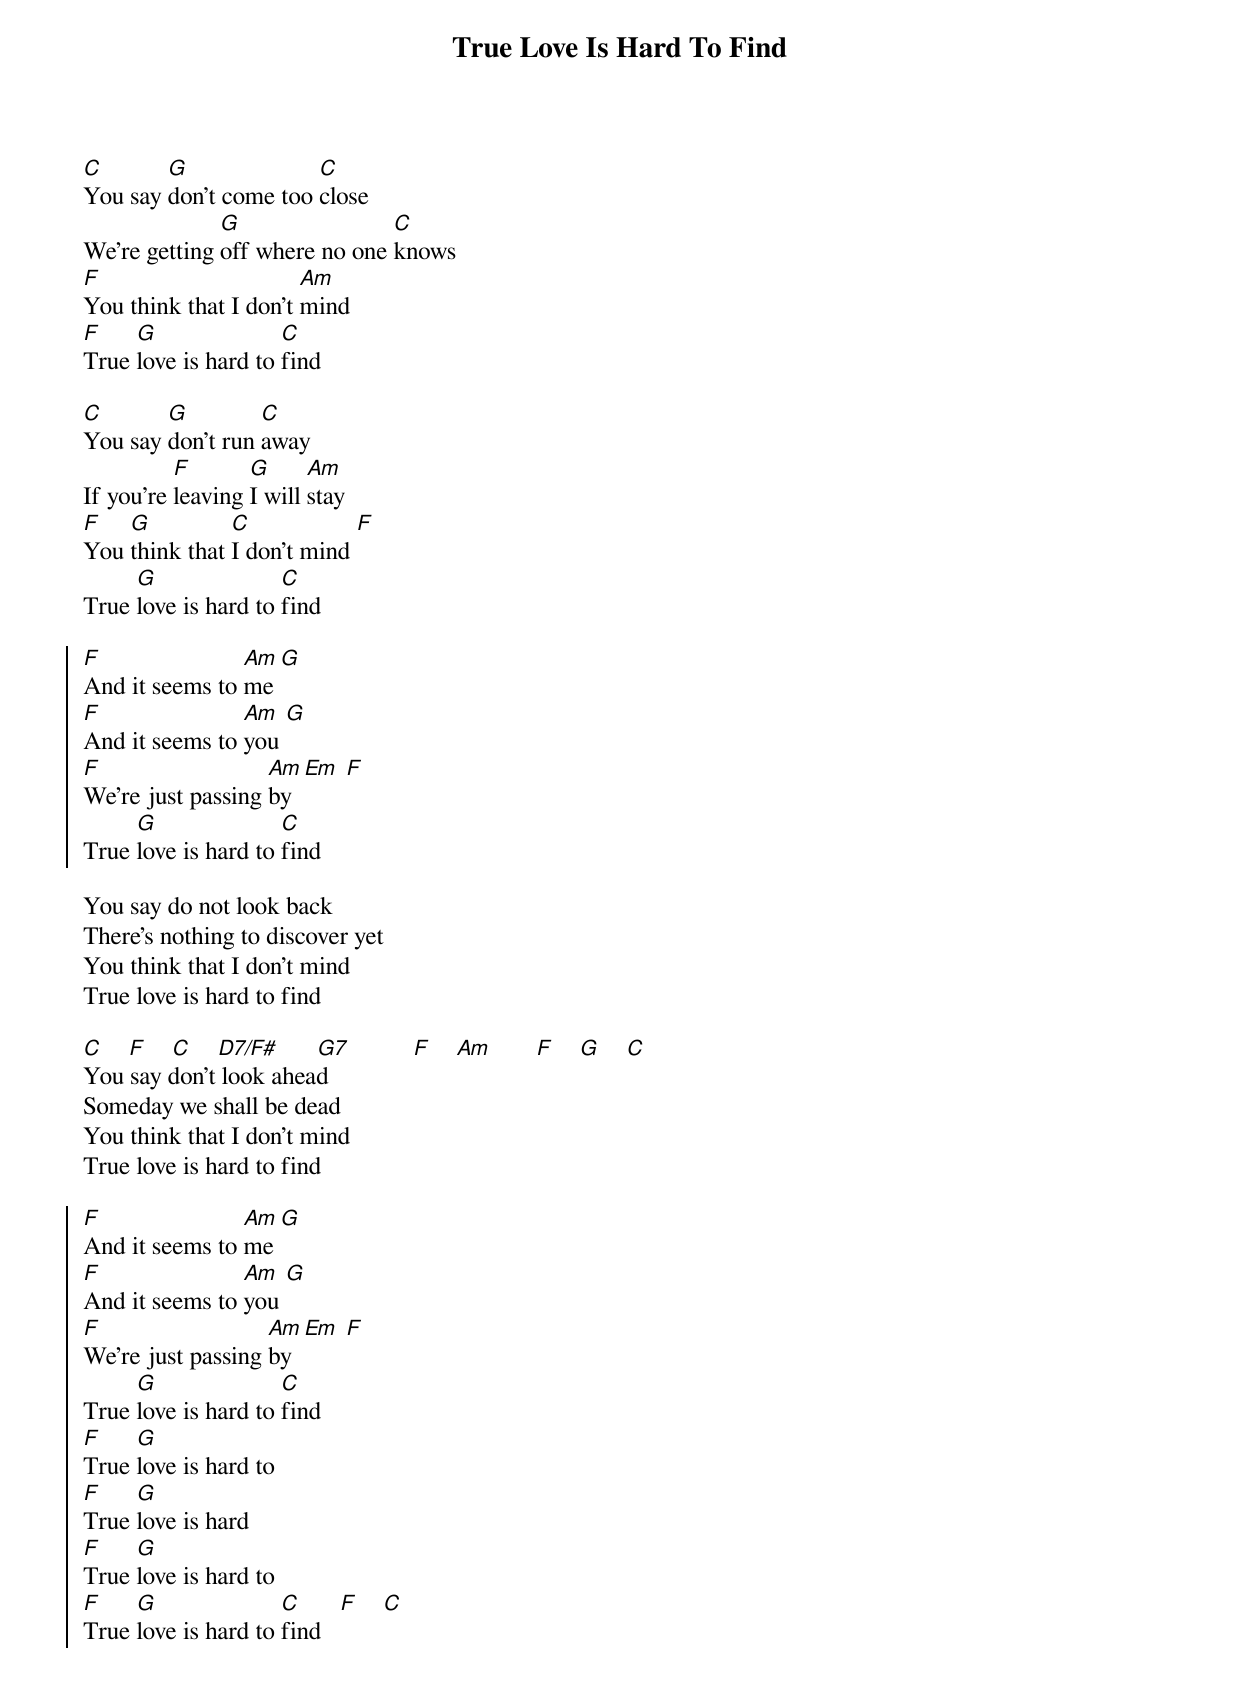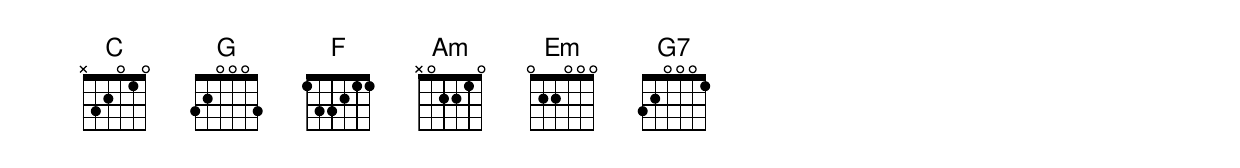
{t:True Love Is Hard To Find}
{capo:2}

[C]You say [G]don't come too [C]close
We're getting [G]off where no one [C]knows
[F]You think that I don't [Am]mind
[F]True [G]love is hard to [C]find

[C]You say [G]don't run [C]away
If you're [F]leaving [G]I will [Am]stay
[F]You [G]think that [C]I don't mind [F]
True [G]love is hard to [C]find

{soc}
[F]And it seems to [Am]me [G]
[F]And it seems to [Am]you [G]
[F]We're just passing [Am]by [Em] [F]
True [G]love is hard to [C]find
{eoc}

You say do not look back
There's nothing to discover yet
You think that I don't mind
True love is hard to find

[C]    [F]    [C]    [D7/F#]      [G7]          [F]    [Am]       [F]    [G]    [C]
You say don't look ahead
Someday we shall be dead
You think that I don't mind
True love is hard to find

{soc}
[F]And it seems to [Am]me [G]
[F]And it seems to [Am]you [G]
[F]We're just passing [Am]by [Em] [F]
True [G]love is hard to [C]find
[F]True [G]love is hard to
[F]True [G]love is hard
[F]True [G]love is hard to
[F]True [G]love is hard to [C]find   [F]    [C]
{eoc}
